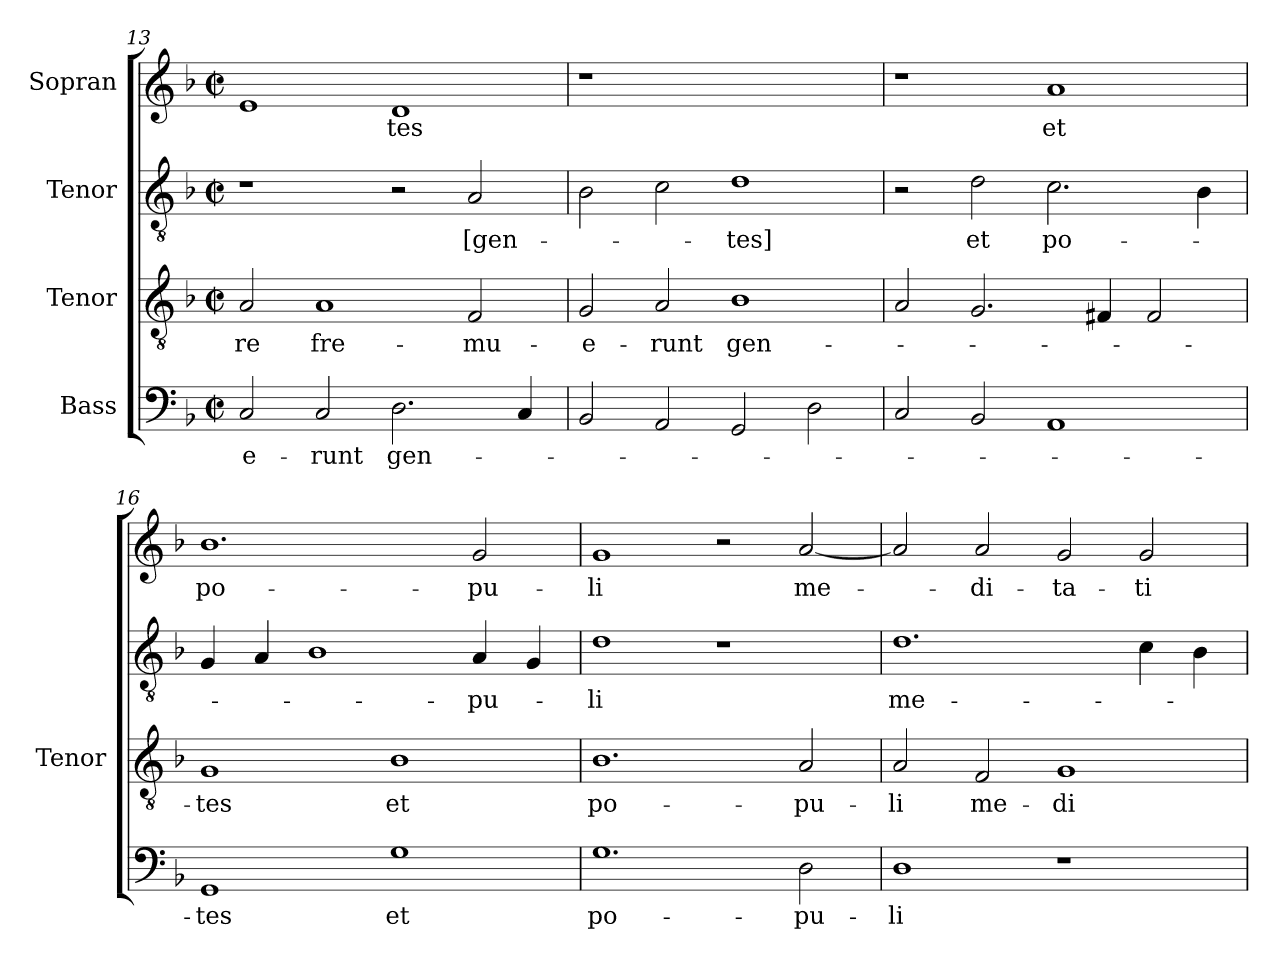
**kern	**text	**kern	**text	**kern	**text	**kern	**text
*part4	*part4	*part3	*part3	*part2	*part2	*part1	*part1
*staff4	*staff4	*staff3	*staff3	*staff2	*staff2	*staff1	*staff1
*I"Bass	*	*I"Tenor	*	*I"Tenor	*	*I"Sopran	*
*	*	*I'Tenor	*	*	*	*	*
*clefF4	*	*clefGv2	*	*clefGv2	*	*clefG2	*
*	*	*ITrd7c12	*	*ITrd7c12	*	*	*
*k[b-]	*	*k[b-]	*	*k[b-]	*	*k[b-]	*
*F:	*	*F:	*	*F:	*	*F:	*
*M2/2	*	*M2/2	*	*M2/2	*	*M2/2	*
*met(c|)	*	*met(c|)	*	*met(c|)	*	*met(c|)	*
=13	=13	=13	=13	=13	=13	=13	=13
!	!LO:LY:b:color=#000000	!	!	!	!	!	!
!	!	!	!LO:LY:b:color=#000000	!	!	!	!
2Ci/	-e-	2AAi/	-re	1r	.	1ei	.
!	!LO:LY:b:color=#000000	!	!	!	!	!	!
!	!	!	!LO:LY:b:color=#000000	!	!	!	!
2Ci/	-runt	1AAi	fre-	.	.	.	.
!	!LO:LY:b:color=#000000	!	!	!	!	!	!
!	!	!	!	!	!	!	!LO:LY:b:color=#000000
2.Di\	gen-	.	.	2r	.	1di	-tes
!	!	!	!LO:LY:b:color=#000000	!	!	!	!
!	!	!	!	!	!LO:LY:b:color=#000000	!	!
.	.	2FFi/	-mu-	2AAi/	[gen-	.	.
4Ci/	.	.	.	.	.	.	.
=14	=14	=14	=14	=14	=14	=14	=14
!	!	!	!LO:LY:b:color=#000000	!	!	!LO:N:vis=1	!
2BB-i/	.	2GGi/	-e-	2BB-i\	.	1r	.
!	!	!	!LO:LY:b:color=#000000	!	!	!	!
2AAi/	.	2AAi/	-runt	2Ci\	.	.	.
!	!	!	!LO:LY:b:color=#000000	!	!	!	!
!	!	!	!	!	!LO:LY:b:color=#000000	!	!
2GGi/	.	1BB-i	gen-	1Di	-tes]	1ryy	.
2Di\	.	.	.	.	.	.	.
!!LO:LB:g=z
=15	=15	=15	=15	=15	=15	=15	=15
2Ci/	.	2AAi/	.	2r	.	1r	.
!	!	!	!	!	!LO:LY:b:color=#000000	!	!
2BB-i/	.	2.GGi/	.	2Di\	et	.	.
!	!	!	!	!	!LO:LY:b:color=#000000	!	!
!	!	!	!	!	!	!	!LO:LY:b:color=#000000
1AAi	.	.	.	2.Ci\	po-	1ai	et
.	.	4FF#Xi/	.	.	.	.	.
.	.	2FF#i/	.	.	.	.	.
.	.	.	.	4BB-i\	.	.	.
=16	=16	=16	=16	=16	=16	=16	=16
!	!LO:LY:b:color=#000000	!	!	!	!	!	!
!	!	!	!LO:LY:b:color=#000000	!	!	!	!
!	!	!	!	!	!	!	!LO:LY:b:color=#000000
1GGi	-tes	1GGi	-tes	4GGi/	.	1.b-i	po-
.	.	.	.	4AAi/	.	.	.
.	.	.	.	1BB-i	.	.	.
!	!LO:LY:b:color=#000000	!	!	!	!	!	!
!	!	!	!LO:LY:b:color=#000000	!	!	!	!
1Gi	et	1BB-i	et	.	.	.	.
!	!	!	!	!	!LO:LY:b:color=#000000	!	!
!	!	!	!	!	!	!	!LO:LY:b:color=#000000
.	.	.	.	4AAi/	-pu-	2gi/	-pu-
.	.	.	.	4GGi/	.	.	.
=17	=17	=17	=17	=17	=17	=17	=17
!	!LO:LY:b:color=#000000	!	!	!	!	!	!
!	!	!	!LO:LY:b:color=#000000	!	!	!	!
!	!	!	!	!	!LO:LY:b:color=#000000	!	!
!	!	!	!	!	!	!	!LO:LY:b:color=#000000
1.Gi	po-	1.BB-i	po-	1Di	-li	1gi	-li
.	.	.	.	1r	.	2r	.
!	!LO:LY:b:color=#000000	!	!	!	!	!	!
!	!	!	!LO:LY:b:color=#000000	!	!	!	!
!	!	!	!	!	!	!	!LO:LY:b:color=#000000
2Di\	-pu-	2AAi/	-pu-	.	.	[<2ai/	me-
=18	=18	=18	=18	=18	=18	=18	=18
!	!LO:LY:b:color=#000000	!	!	!	!	!	!
!	!	!	!LO:LY:b:color=#000000	!	!	!	!
!	!	!	!	!	!LO:LY:b:color=#000000	!	!
1Di	-li	2AAi/	-li	1.Di	me-	2ai/]	.
!	!	!	!LO:LY:b:color=#000000	!	!	!	!
!	!	!	!	!	!	!	!LO:LY:b:color=#000000
.	.	2FFi/	me-	.	.	2ai/	-di-
!	!	!	!LO:LY:b:color=#000000	!	!	!	!
!	!	!	!	!	!	!	!LO:LY:b:color=#000000
1r	.	1GGi	-di-	.	.	2gi/	-ta-
!	!	!	!	!	!	!	!LO:LY:b:color=#000000
.	.	.	.	4Ci\	.	2gi/	-ti
.	.	.	.	4BB-i\	.	.	.
=	=	=	=	=	=	=	=
*-	*-	*-	*-	*-	*-	*-	*-
